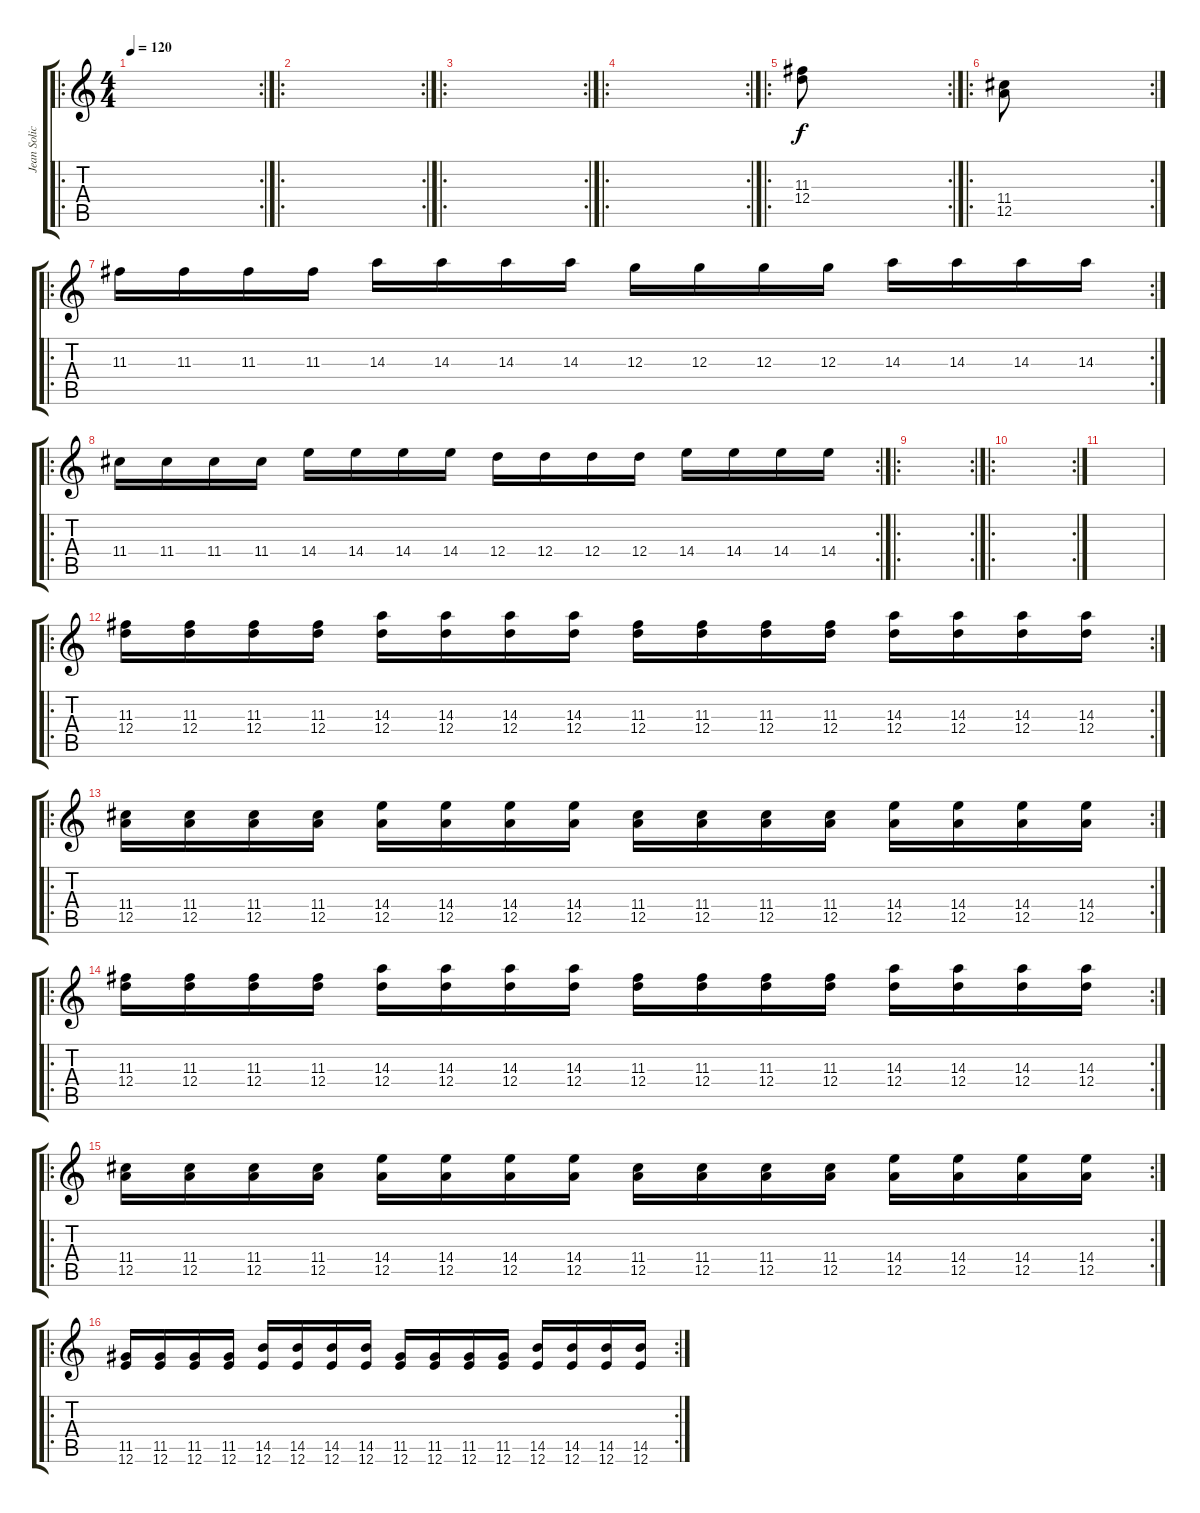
\track ("Jean Solich" "Jean Solic") {instrument overdrivenguitar}
\staff {score tabs}
\tuning (E4 B3 G3 D3 A2 E2) {hide}
\ro
\rc 2
\ts (4 4)
\tempo 120
\clef g2
\ks c
|
\ro
\rc 2
|
\ro
\rc 2
|
\ro
\rc 2
|
\ro
\rc 2
(11.3 12.4).8 |
\ro
\rc 2
(11.4 12.5).8 |
\ro
\rc 2
11.3.16 11.3.16 11.3.16 11.3.16 14.3.16 14.3.16 14.3.16 14.3.16 12.3.16 12.3.16 12.3.16 12.3.16 14.3.16 14.3.16 14.3.16 14.3.16 |
\ro
\rc 2
11.4.16 11.4.16 11.4.16 11.4.16 14.4.16 14.4.16 14.4.16 14.4.16 12.4.16 12.4.16 12.4.16 12.4.16 14.4.16 14.4.16 14.4.16 14.4.16 |
\ro
\rc 2
|
\ro
\rc 2
|
|
\ro
\rc 2
(11.3 12.4).16 (11.3 12.4).16 (11.3 12.4).16 (11.3 12.4).16 (14.3 12.4).16 (14.3 12.4).16 (14.3 12.4).16 (14.3 12.4).16 (11.3 12.4).16 (11.3 12.4).16 (11.3 12.4).16 (11.3 12.4).16 (14.3 12.4).16 (14.3 12.4).16 (14.3 12.4).16 (14.3 12.4).16 |
\ro
\rc 2
(11.4 12.5).16 (11.4 12.5).16 (11.4 12.5).16 (11.4 12.5).16 (14.4 12.5).16 (14.4 12.5).16 (14.4 12.5).16 (14.4 12.5).16 (11.4 12.5).16 (11.4 12.5).16 (11.4 12.5).16 (11.4 12.5).16 (14.4 12.5).16 (14.4 12.5).16 (14.4 12.5).16 (14.4 12.5).16 |
\ro
\rc 2
(11.3 12.4).16 (11.3 12.4).16 (11.3 12.4).16 (11.3 12.4).16 (14.3 12.4).16 (14.3 12.4).16 (14.3 12.4).16 (14.3 12.4).16 (11.3 12.4).16 (11.3 12.4).16 (11.3 12.4).16 (11.3 12.4).16 (14.3 12.4).16 (14.3 12.4).16 (14.3 12.4).16 (14.3 12.4).16 |
\ro
\rc 2
(11.4 12.5).16 (11.4 12.5).16 (11.4 12.5).16 (11.4 12.5).16 (14.4 12.5).16 (14.4 12.5).16 (14.4 12.5).16 (14.4 12.5).16 (11.4 12.5).16 (11.4 12.5).16 (11.4 12.5).16 (11.4 12.5).16 (14.4 12.5).16 (14.4 12.5).16 (14.4 12.5).16 (14.4 12.5).16 |
\ro
\rc 2
(11.5 12.6).16 (11.5 12.6).16 (11.5 12.6).16 (11.5 12.6).16 (14.5 12.6).16 (14.5 12.6).16 (14.5 12.6).16 (14.5 12.6).16 (11.5 12.6).16 (11.5 12.6).16 (11.5 12.6).16 (11.5 12.6).16 (14.5 12.6).16 (14.5 12.6).16 (14.5 12.6).16 (14.5 12.6).16
